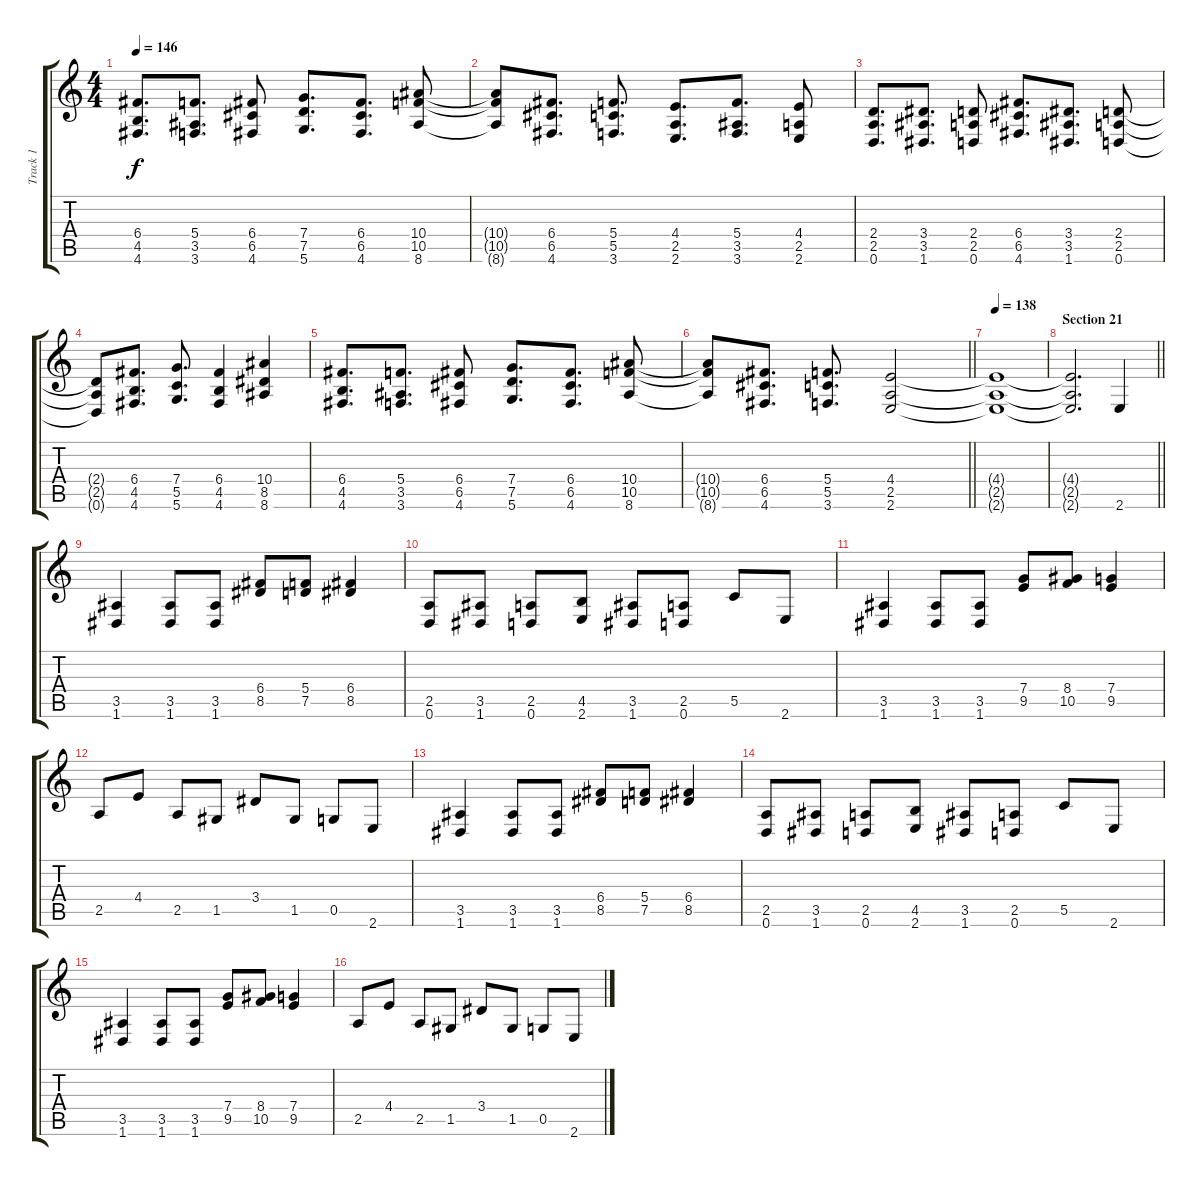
\track ("Track 1" "Track 1") {instrument distortionguitar}
\staff {score tabs}
\tuning (D4 A3 F3 C3 G2 D2) {hide}
\ts (4 4)
\tempo 146
\clef g2
\ks c
(6.4 4.5 4.6).8{d dy f} (5.4 3.5 3.6).8{d} (6.4 6.5 4.6).8 (7.4 7.5 5.6).8{d} (6.4 6.5 4.6).8{d} (10.4 10.5 8.6).8 |
(10.4{t} 10.5{t} 8.6{t}).8 (6.4 6.5 4.6).8{d} (5.4 5.5 3.6).8{d} (4.4 2.5 2.6).8{d} (5.4 3.5 3.6).8{d} (4.4 2.5 2.6).8 |
(2.4 2.5 0.6).8{d} (3.4 3.5 1.6).8{d} (2.4 2.5 0.6).8 (6.4 6.5 4.6).8{d} (3.4 3.5 1.6).8{d} (2.4 2.5 0.6).8 |
(2.4{t} 2.5{t} 0.6{t}).8 (6.4 4.5 4.6).8{d} (7.4 5.5 5.6).8{d} (6.4 4.5 4.6).4 (10.4 8.5 8.6).4 |
(6.4 4.5 4.6).8{d} (5.4 3.5 3.6).8{d} (6.4 6.5 4.6).8 (7.4 7.5 5.6).8{d} (6.4 6.5 4.6).8{d} (10.4 10.5 8.6).8 |
\barLineRight lightlight
(10.4{t} 10.5{t} 8.6{t}).8 (6.4 6.5 4.6).8{d} (5.4 5.5 3.6).8{d} (4.4 2.5 2.6).2 |
\tempo 138
(4.4{t} 2.5{t} 2.6{t}).1 |
\section ("" "Section 21")
\barLineRight lightlight
(4.4{t} 2.5{t} 2.6{t}).2{d} 2.6.4 |
(3.5 1.6).4 (3.5 1.6).8 (3.5 1.6).8 (6.4 8.5).8 (5.4 7.5).8 (6.4 8.5).4 |
(2.5 0.6).8 (3.5 1.6).8 (2.5 0.6).8 (4.5 2.6).8 (3.5 1.6).8 (2.5 0.6).8 5.5.8 2.6.8 |
(3.5 1.6).4 (3.5 1.6).8 (3.5 1.6).8 (7.4 9.5).8 (8.4 10.5).8 (7.4 9.5).4 |
2.5.8 4.4.8 2.5.8 1.5.8 3.4.8 1.5.8 0.5.8 2.6.8 |
(3.5 1.6).4 (3.5 1.6).8 (3.5 1.6).8 (6.4 8.5).8 (5.4 7.5).8 (6.4 8.5).4 |
(2.5 0.6).8 (3.5 1.6).8 (2.5 0.6).8 (4.5 2.6).8 (3.5 1.6).8 (2.5 0.6).8 5.5.8 2.6.8 |
(3.5 1.6).4 (3.5 1.6).8 (3.5 1.6).8 (7.4 9.5).8 (8.4 10.5).8 (7.4 9.5).4 |
2.5.8 4.4.8 2.5.8 1.5.8 3.4.8 1.5.8 0.5.8 2.6.8
